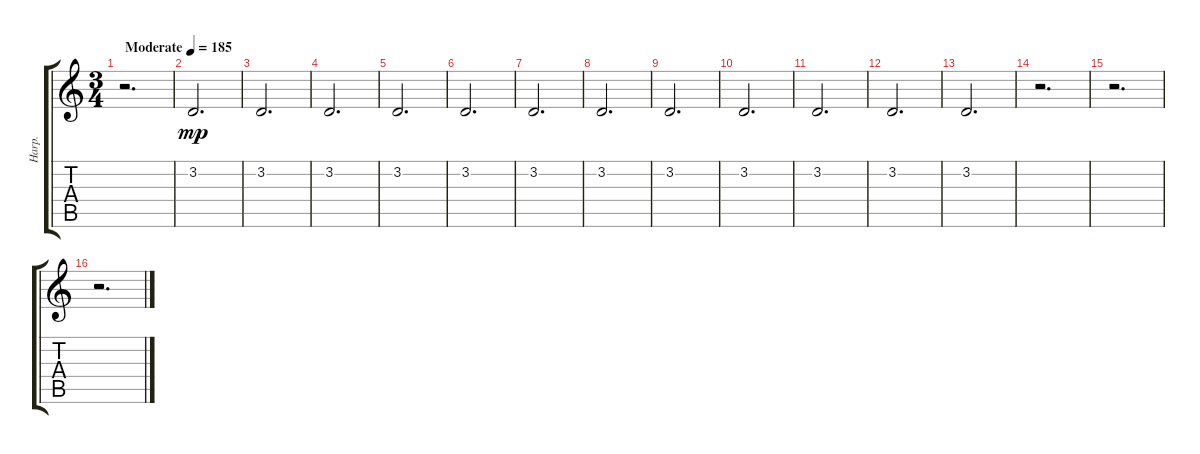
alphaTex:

\track ("Harp." "Harp.") {instrument orchestralharp}
\staff {score tabs}
\tuning (E4 B3 G3 D3 A2 E2) {hide}
\ts (3 4)
\tempo (185 "Moderate")
\clef g2
\ks c
r.2{d dy mp instrument orchestralharp} |
3.2.2{d volume 13 balance 4} |
3.2.2{d} |
3.2.2{d} |
3.2.2{d} |
3.2.2{d} |
3.2.2{d} |
3.2.2{d} |
3.2.2{d} |
3.2.2{d} |
3.2.2{d} |
3.2.2{d} |
3.2.2{d} |
r.2{d} |
r.2{d} |
r.2{d}
